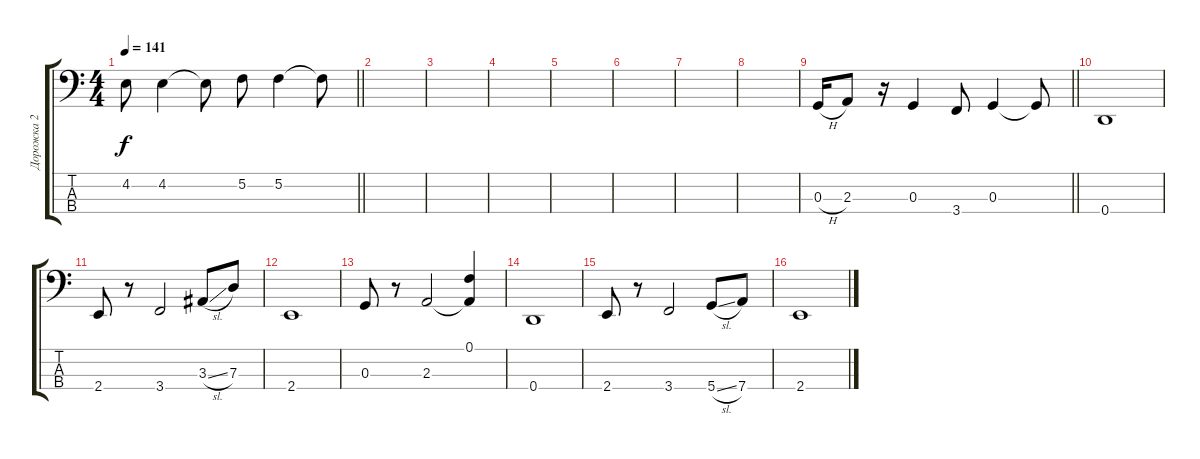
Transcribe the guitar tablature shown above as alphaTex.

\track ("Дорожка 2" "Дорожка 2") {instrument electricbassfinger}
\staff {score tabs}
\tuning (F2 C2 G1 D1) {hide}
\ts (4 4)
\tempo 141
\clef f4
\barLineRight lightlight
\ks c
4.2.8{dy f} 4.2.4 4.2{t}.8 5.2.8 5.2.4 5.2{t}.8 |
|
|
|
|
|
|
|
\barLineRight lightlight
0.3{h}.16 2.3.8 r.16 0.3.4 3.4.8 0.3.4 0.3{t}.8 |
0.4.1 |
2.4.8 r.8 3.4.2 3.3{sl}.8 7.3.8 |
2.4.1 |
0.3.8 r.8 2.3.2 (0.1 2.3{t}).4 |
0.4.1 |
2.4.8 r.8 3.4.2 5.4{sl}.8 7.4.8 |
2.4.1
